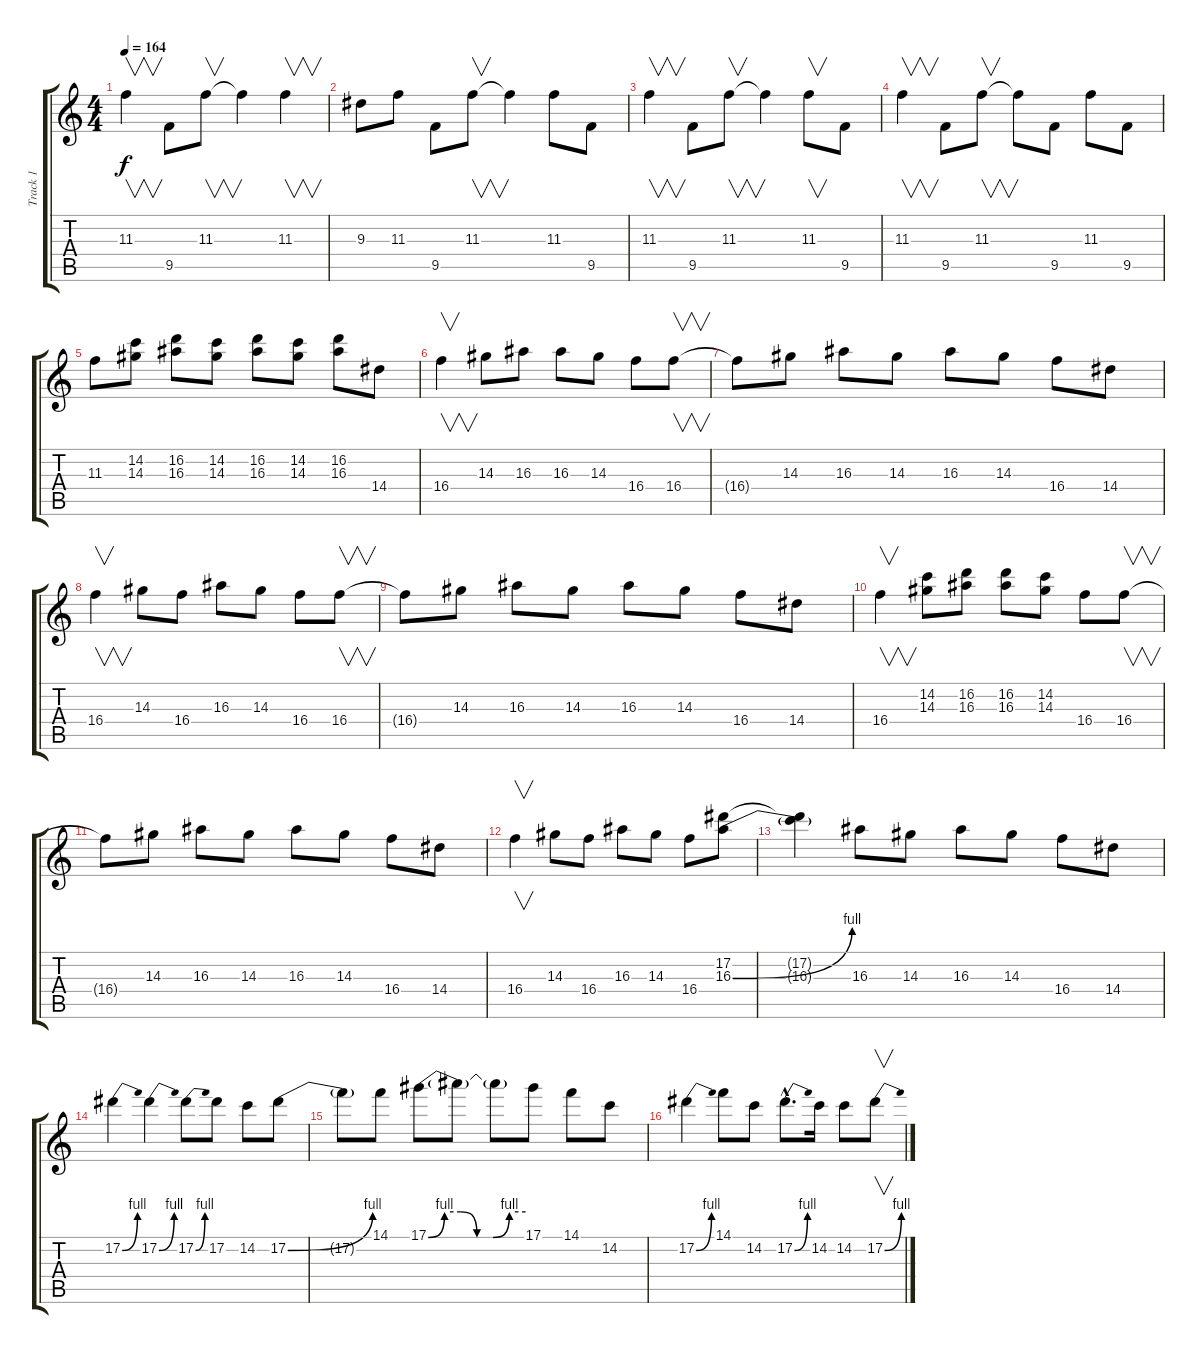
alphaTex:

\track ("Track 1" "Track 1") {instrument overdrivenguitar}
\staff {score tabs}
\tuning (Eb4 Bb3 Gb3 Db3 Ab2 Eb2) {hide}
\ts (4 4)
\tempo 164
\clef g2
\ks c
11.3.4{v dy f} 9.5.8 11.3.8{v} 11.3{t}.4 11.3.4{v} |
9.3.8 11.3.8 9.5.8 11.3.8{v} 11.3{t}.4 11.3.8 9.5.8 |
11.3.4{v} 9.5.8 11.3.8{v} 11.3{t}.4 11.3.8{v} 9.5.8 |
11.3.4{v} 9.5.8 11.3.8{v} 11.3{t}.8 9.5.8 11.3.8 9.5.8 |
11.3.8 (14.2 14.3).8 (16.2 16.3).8 (14.2 14.3).8 (16.2 16.3).8 (14.2 14.3).8 (16.2 16.3).8 14.4.8 |
16.4.4{v} 14.3.8 16.3.8 16.3.8 14.3.8 16.4.8 16.4.8{v} |
16.4{t}.8 14.3.8 16.3.8 14.3.8 16.3.8 14.3.8 16.4.8 14.4.8 |
16.4.4{v} 14.3.8 16.4.8 16.3.8 14.3.8 16.4.8 16.4.8{v} |
16.4{t}.8 14.3.8 16.3.8 14.3.8 16.3.8 14.3.8 16.4.8 14.4.8 |
16.4.4{v} (14.2 14.3).8 (16.2 16.3).8 (16.2 16.3).8 (14.2 14.3).8 16.4.8 16.4.8{v} |
16.4{t}.8 14.3.8 16.3.8 14.3.8 16.3.8 14.3.8 16.4.8 14.4.8 |
16.4.4{v} 14.3.8 16.4.8 16.3.8 14.3.8 16.4.8 (17.2 16.3{be (bend 0 0 60 4)}).8 |
(17.2{t} 16.3{t}).4 16.3.8 14.3.8 16.3.8 14.3.8 16.4.8 14.4.8 |
17.2{be (bend 0 0 60 4)}.4 17.2{be (bend 0 0 60 4)}.4 17.2{be (bend 0 0 60 4)}.8 17.2.8 14.2.8 17.2{be (bend 0 0 60 4)}.8 |
17.2{t}.8 14.1.8 17.1{be (custom 0 0 10 4 20 4 30 0 40 0 50 4 60 4)}.8 17.1{t}.8 17.1{t}.8 17.1.8 14.1.8 14.2.8 |
17.2{be (bend 0 0 60 4)}.4 14.1.8 14.2.8 17.2{be (bend 0 0 60 4) hac}.8{d} 14.2.16 14.2.8 17.2{be (bend 0 0 60 4)}.8{v}
